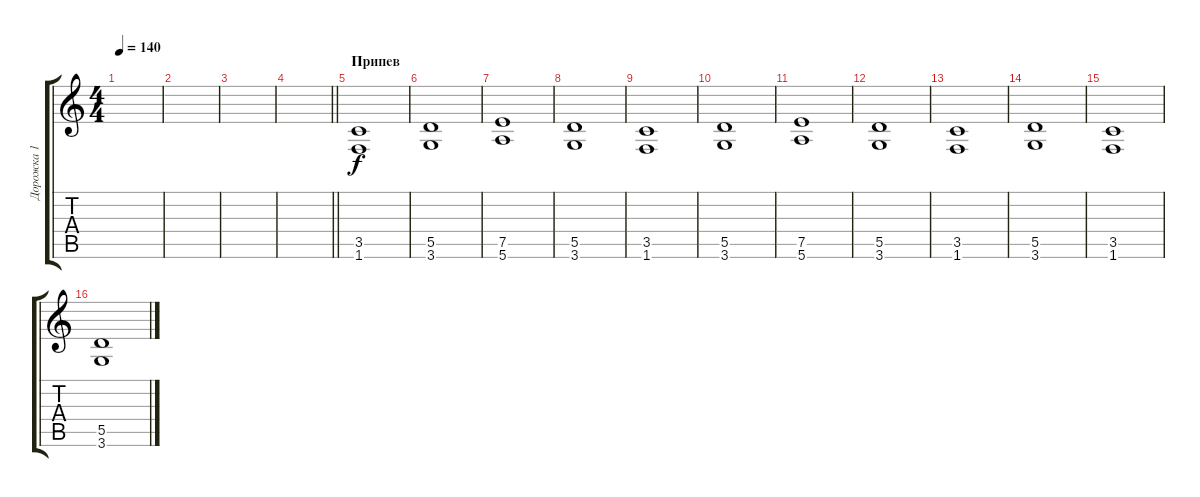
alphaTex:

\track ("Дорожка 1" "Дорожка 1") {instrument distortionguitar}
\staff {score tabs}
\tuning (E4 B3 G3 D3 A2 E2) {hide}
\ts (4 4)
\tempo 140
\clef g2
\ks c
|
|
|
\barLineRight lightlight
|
\section ("" "Припев")
(3.5 1.6).1 |
(5.5 3.6).1 |
(7.5 5.6).1 |
(5.5 3.6).1 |
(3.5 1.6).1 |
(5.5 3.6).1 |
(7.5 5.6).1 |
(5.5 3.6).1 |
(3.5 1.6).1 |
(5.5 3.6).1 |
(3.5 1.6).1 |
(5.5 3.6).1
